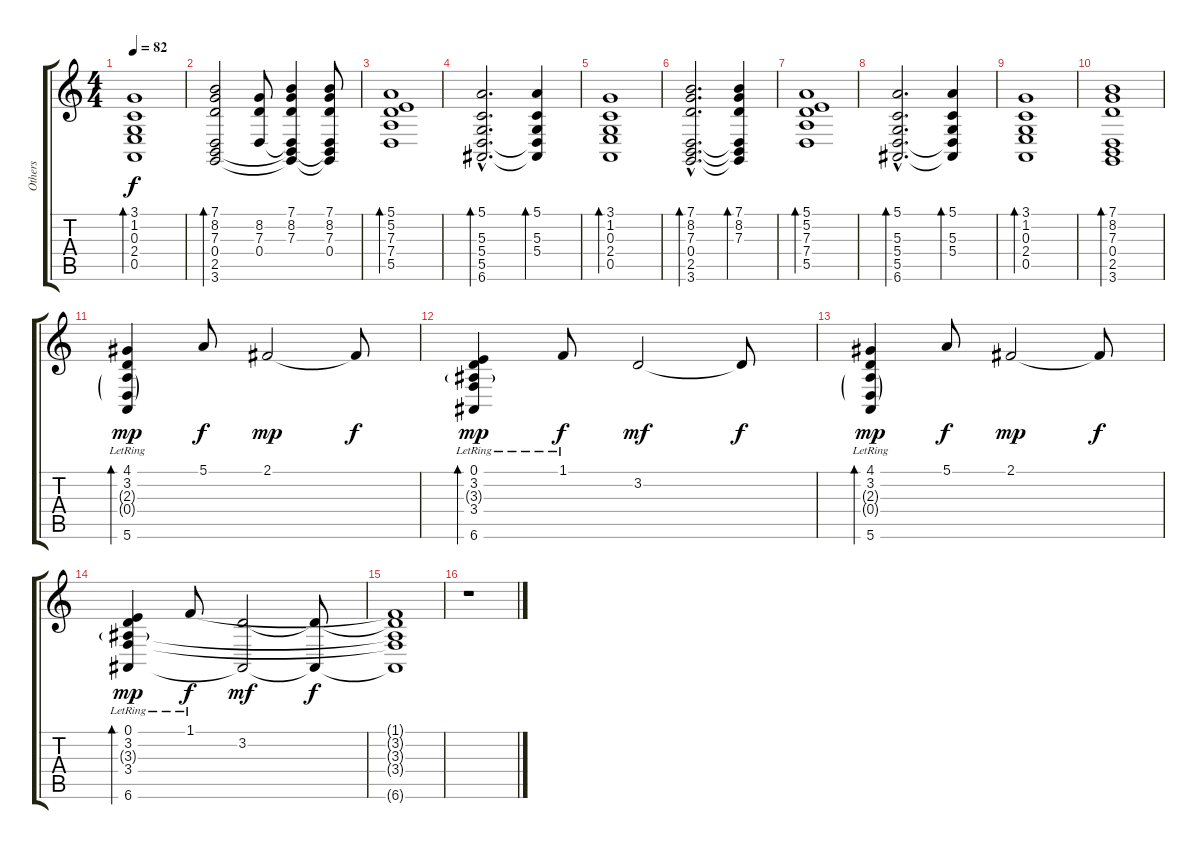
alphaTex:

\track ("Others" "Others") {instrument acousticgrandpiano}
\staff {score tabs}
\tuning (E4 B3 G3 D3 A2 E2) {hide}
\ts (4 4)
\tempo 82
\clef g2
\ks c
(3.1 1.2 0.3 2.4 0.5).1{bd 120 dy f} |
(7.1 8.2 7.3 0.4 2.5 3.6).2{bd 120} (8.2 7.3 0.4).8 (7.1 8.2 7.3 0.4{t} 2.5{t} 3.6{t}).4 (7.1 8.2 7.3 0.4 2.5{t} 3.6{t}).8 |
(5.1 5.2 7.3 7.4 5.5).1{bd 120 volume 13 instrument acousticgrandpiano} |
(5.1{hac} 5.3{hac} 5.4{hac} 5.5{hac} 6.6{hac}).2{d bd 120} (5.1 5.3 5.4 5.5{t} 6.6{t}).4{bd 120} |
(3.1 1.2 0.3 2.4 0.5).1{bd 120} |
(7.1{hac} 8.2{hac} 7.3{hac} 0.4{hac} 2.5{hac} 3.6{hac}).2{d bd 120} (7.1 8.2 7.3 0.4{t} 2.5{t} 3.6{t}).4{bd 120} |
(5.1 5.2 7.3 7.4 5.5).1{bd 120 volume 13 instrument acousticgrandpiano} |
(5.1{hac} 5.3{hac} 5.4{hac} 5.5{hac} 6.6{hac}).2{d bd 120} (5.1 5.3 5.4 5.5{t} 6.6{t}).4{bd 120} |
(3.1 1.2 0.3 2.4 0.5).1{bd 120} |
(7.1 8.2 7.3 0.4 2.5 3.6).1{bd 120} |
(4.1 3.2{lr} 2.3{g lr} 0.4{g lr} 5.6{lr}).4{bd 120 dy mp} 5.1.8{dy f} 2.1.2{dy mp} 2.1{t}.8{dy f} |
(0.1 3.2{lr} 3.3{g lr} 3.4{lr} 6.6{lr}).4{bd 120 dy mp} 1.1{lr}.8{dy f} 3.2.2{dy mf} 3.2{t}.8{dy f} |
(4.1 3.2{lr} 2.3{g lr} 0.4{g lr} 5.6{lr}).4{bd 120 dy mp} 5.1.8{dy f} 2.1.2{dy mp} 2.1{t}.8{dy f} |
(0.1 3.2{lr} 3.3{g lr} 3.4{lr} 6.6).4{bd 120 dy mp} 1.1{lr}.8{dy f} (3.2 6.6{t}).2{dy mf} (3.2{t} 6.6{t}).8{dy f} |
(1.1{t} 3.2{t} 3.3{t} 3.4{t} 6.6{t}).1 |
r.1
